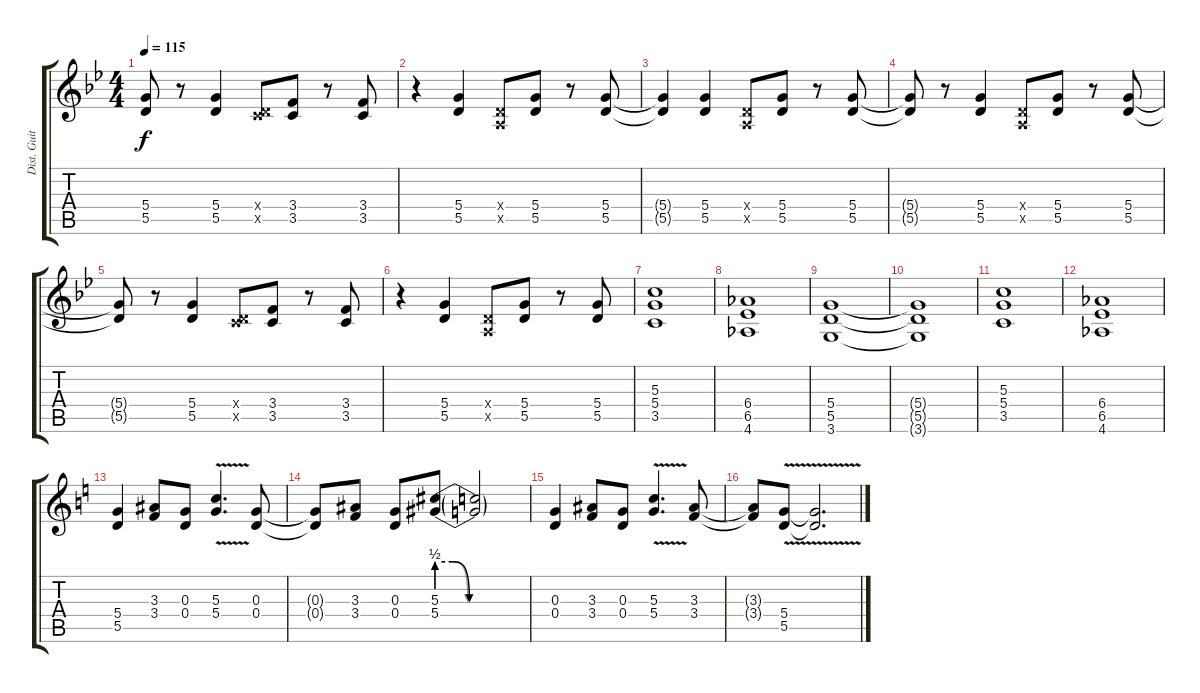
\track ("Dist. Guitar 2" "Dist. Guit") {instrument distortionguitar}
\staff {score tabs}
\tuning (E4 B3 G3 D3 A2 E2) {hide}
\ts (4 4)
\tempo 115
\clef g2
\ks bb
(5.4{t} 5.5{t}).8{dy f} r.8 (5.4 5.5).4 (0.4{x} 3.5{x}).8 (3.4 3.5).8 r.8 (3.4 3.5).8 |
r.4 (5.4 5.5).4 (0.4{x} 0.5{x}).8 (5.4 5.5).8 r.8 (5.4 5.5).8 |
(5.4{t} 5.5{t}).4 (5.4 5.5).4 (0.4{x} 0.5{x}).8 (5.4 5.5).8 r.8 (5.4 5.5).8 |
(5.4{t} 5.5{t}).8 r.8 (5.4 5.5).4 (0.4{x} 0.5{x}).8 (5.4 5.5).8 r.8 (5.4 5.5).8 |
(5.4{t} 5.5{t}).8 r.8 (5.4 5.5).4 (0.4{x} 3.5{x}).8 (3.4 3.5).8 r.8 (3.4 3.5).8 |
r.4 (5.4 5.5).4 (0.4{x} 0.5{x}).8 (5.4 5.5).8 r.8 (5.4 5.5).8 |
(5.3 5.4 3.5).1 |
(6.4 6.5 4.6).1 |
(5.4 5.5 3.6).1 |
(5.4{t} 5.5{t} 3.6{t}).1 |
(5.3 5.4 3.5).1 |
(6.4 6.5 4.6).1 |
\ks c
(5.4 5.5).4 (3.3 3.4).8 (0.3 0.4).8 (5.3{v} 5.4{v}).4{d} (0.3 0.4).8 |
(0.3{t} 0.4{t}).8 (3.3 3.4).8 (0.3 0.4).8 (5.3{be (custom 0 2 10 2 21 0 60 0)} 5.4{be (custom 0 2 10 2 20 0 60 0)}).8 (5.3{t} 5.4{t}).2 |
(0.3 0.4).4 (3.3 3.4).8 (0.3 0.4).8 (5.3{v} 5.4).4{d} (3.3 3.4).8 |
(3.3{t} 3.4{t}).8 (5.4 5.5{v}).8 (5.4{t} 5.5{t}).2{d}
